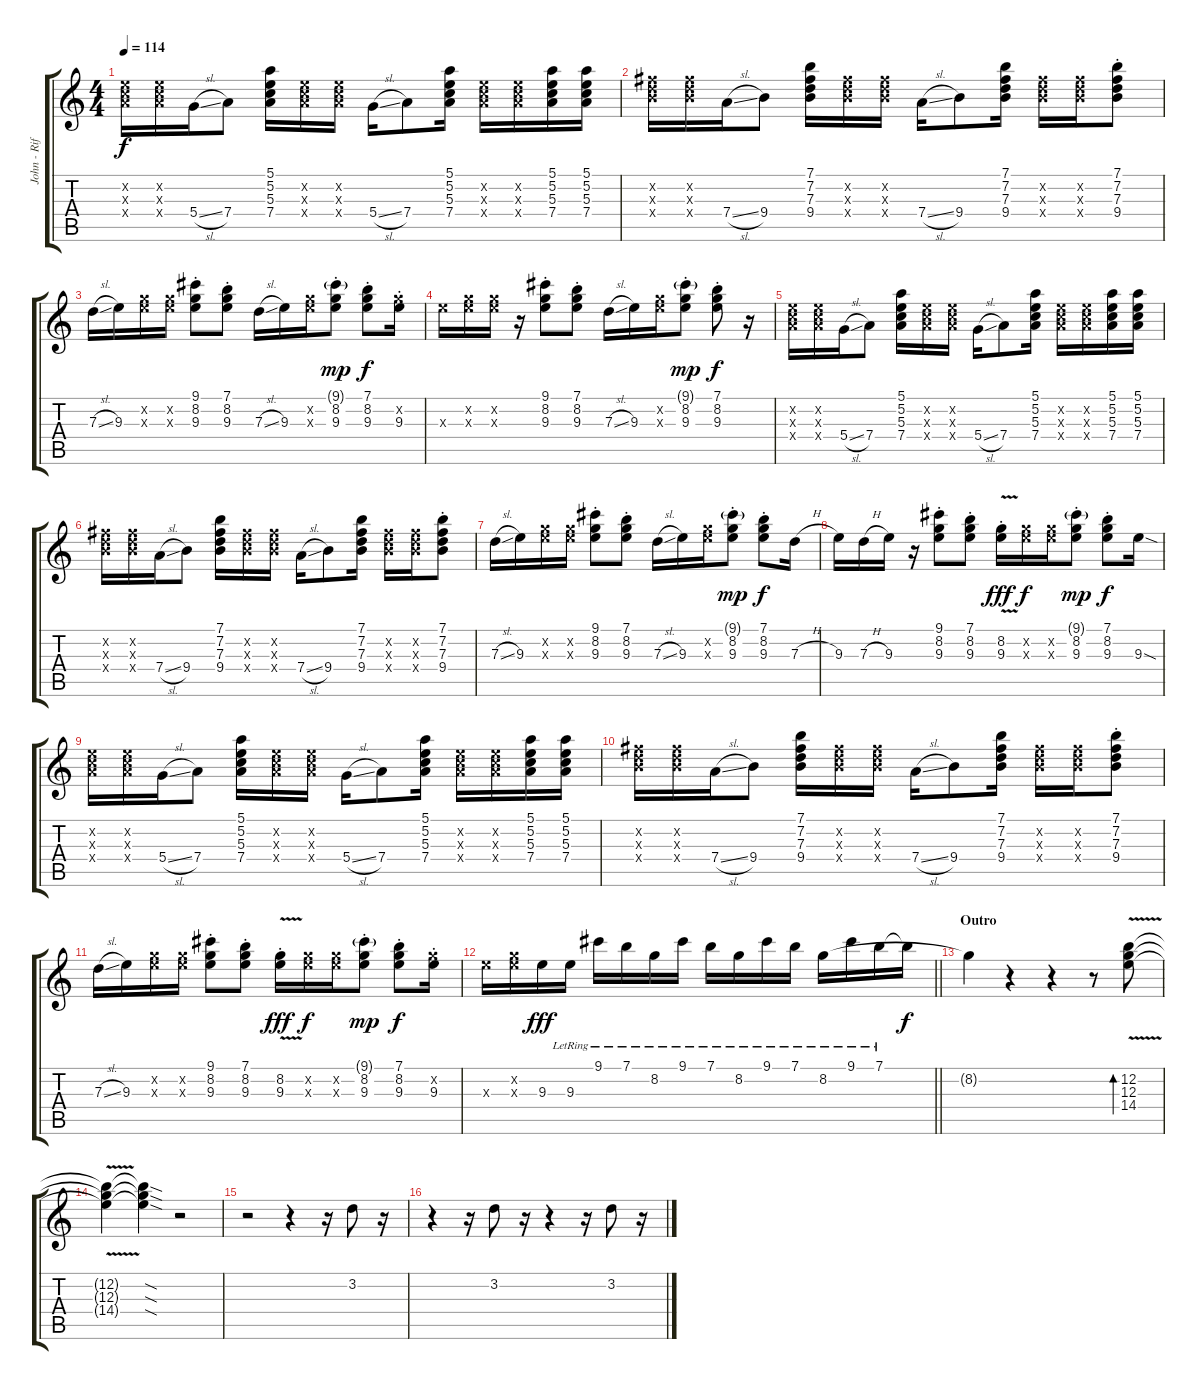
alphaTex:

\track ("John - Riff Guitar (Clean)" "John - Rif") {instrument electricguitarclean}
\staff {score tabs}
\tuning (E4 B3 G3 D3 A2 E2) {hide}
\ts (4 4)
\tempo 114
\clef g2
\ks c
(5.2{x} 5.3{x} 7.4{x}).16{dy f} (5.2{x} 5.3{x} 7.4{x}).16 5.4{sl}.16 7.4.8 (5.1 5.2 5.3 7.4).16 (5.2{x} 5.3{x} 7.4{x}).16 (5.2{x} 5.3{x} 7.4{x}).16 5.4{sl}.16 7.4.8 (5.1 5.2 5.3 7.4).16 (5.2{x} 5.3{x} 7.4{x}).16 (5.2{x} 5.3{x} 7.4{x}).16 (5.1 5.2 5.3 7.4).16 (5.1 5.2 5.3 7.4).16 |
(7.2{x} 7.3{x} 9.4{x}).16 (7.2{x} 7.3{x} 9.4{x}).16 7.4{sl}.16 9.4.8 (7.1 7.2 7.3 9.4).16 (7.2{x} 7.3{x} 9.4{x}).16 (7.2{x} 7.3{x} 9.4{x}).16 7.4{sl}.16 9.4.8 (7.1 7.2 7.3 9.4).16 (7.2{x} 7.3{x} 9.4{x}).16 (7.2{x} 7.3{x} 9.4{x}).16 (7.1{st} 7.2{st} 7.3{st} 9.4{st}).8 |
7.3{sl}.16 9.3.16 (8.2{x} 9.3{x}).16 (8.2{x} 9.3{x}).16 (9.1{st} 8.2{st} 9.3{st}).8 (7.1{st} 8.2{st} 9.3{st}).8 7.3{sl}.16 9.3.16 (8.2{x} 9.3{x}).16 (9.1{g st} 8.2{st} 9.3{st}).8{dy mp} (7.1{st} 8.2{st} 9.3{st}).8{dy f} (8.2{st x} 9.3{st}).16 |
9.3{x}.16 (8.2{x} 9.3{x}).16 (8.2{x} 9.3{x}).16 r.16 (9.1{st} 8.2{st} 9.3{st}).8 (7.1{st} 8.2{st} 9.3{st}).8 7.3{sl}.16 9.3.16 (8.2{x} 9.3{x}).16 (9.1{g st} 8.2{st} 9.3{st}).8{dy mp} (7.1{st} 8.2{st} 9.3{st}).8{dy f} r.16 |
(5.2{x} 5.3{x} 7.4{x}).16 (5.2{x} 5.3{x} 7.4{x}).16 5.4{sl}.16 7.4.8 (5.1 5.2 5.3 7.4).16 (5.2{x} 5.3{x} 7.4{x}).16 (5.2{x} 5.3{x} 7.4{x}).16 5.4{sl}.16 7.4.8 (5.1 5.2 5.3 7.4).16 (5.2{x} 5.3{x} 7.4{x}).16 (5.2{x} 5.3{x} 7.4{x}).16 (5.1 5.2 5.3 7.4).16 (5.1 5.2 5.3 7.4).16 |
(7.2{x} 7.3{x} 9.4{x}).16 (7.2{x} 7.3{x} 9.4{x}).16 7.4{sl}.16 9.4.8 (7.1 7.2 7.3 9.4).16 (7.2{x} 7.3{x} 9.4{x}).16 (7.2{x} 7.3{x} 9.4{x}).16 7.4{sl}.16 9.4.8 (7.1 7.2 7.3 9.4).16 (7.2{x} 7.3{x} 9.4{x}).16 (7.2{x} 7.3{x} 9.4{x}).16 (7.1{st} 7.2{st} 7.3{st} 9.4{st}).8 |
7.3{sl}.16 9.3.16 (8.2{x} 9.3{x}).16 (8.2{x} 9.3{x}).16 (9.1{st} 8.2{st} 9.3{st}).8 (7.1{st} 8.2{st} 9.3{st}).8 7.3{sl}.16 9.3.16 (8.2{x} 9.3{x}).16 (9.1{g st} 8.2{st} 9.3{st}).8{dy mp} (7.1{st} 8.2{st} 9.3{st}).8{dy f} 7.3{h}.16 |
9.3.16 7.3{h}.16 9.3.16 r.16 (9.1{st} 8.2{st} 9.3{st}).8 (7.1{st} 8.2{st} 9.3{st}).8 (8.2 9.3{v st}).16{dy fff} (8.2{x} 9.3{x}).16{dy f} (8.2{x} 9.3{x}).16 (9.1{g st} 8.2{st} 9.3{st}).8{dy mp} (7.1{st} 8.2{st} 9.3{st}).8{dy f} 9.3{sod}.16 |
(5.2{x} 5.3{x} 7.4{x}).16 (5.2{x} 5.3{x} 7.4{x}).16 5.4{sl}.16 7.4.8 (5.1 5.2 5.3 7.4).16 (5.2{x} 5.3{x} 7.4{x}).16 (5.2{x} 5.3{x} 7.4{x}).16 5.4{sl}.16 7.4.8 (5.1 5.2 5.3 7.4).16 (5.2{x} 5.3{x} 7.4{x}).16 (5.2{x} 5.3{x} 7.4{x}).16 (5.1 5.2 5.3 7.4).16 (5.1 5.2 5.3 7.4).16 |
(7.2{x} 7.3{x} 9.4{x}).16 (7.2{x} 7.3{x} 9.4{x}).16 7.4{sl}.16 9.4.8 (7.1 7.2 7.3 9.4).16 (7.2{x} 7.3{x} 9.4{x}).16 (7.2{x} 7.3{x} 9.4{x}).16 7.4{sl}.16 9.4.8 (7.1 7.2 7.3 9.4).16 (7.2{x} 7.3{x} 9.4{x}).16 (7.2{x} 7.3{x} 9.4{x}).16 (7.1{st} 7.2{st} 7.3{st} 9.4{st}).8 |
7.3{sl}.16 9.3.16 (8.2{x} 9.3{x}).16 (8.2{x} 9.3{x}).16 (9.1{st} 8.2{st} 9.3{st}).8 (7.1{st} 8.2{st} 9.3{st}).8 (8.2 9.3{v st}).16{dy fff} (8.2{x} 9.3{x}).16{dy f} (8.2{x} 9.3{x}).16 (9.1{g st} 8.2{st} 9.3{st}).8{dy mp} (7.1{st} 8.2{st} 9.3{st}).8{dy f} (8.2{st x} 9.3{st}).16 |
\barLineRight lightlight
9.3{x}.16 (8.2{x} 9.3{x}).16 9.3.16{dy fff} 9.3{lr}.16 9.1{lr}.16 7.1{lr}.16 8.2{lr}.16 9.1{lr}.16 7.1{lr}.16 8.2{lr}.16 9.1{lr}.16 7.1{lr}.16 8.2{lr}.16 9.1{lr}.16 7.1{lr}.16 7.1{t}.16{dy f} |
\section ("" "Outro")
8.2{t}.4 r.4 r.4 r.8 (12.2{v} 12.3{v} 14.4{v}).8{bd 240} |
(12.2{t} 12.3{t} 14.4{t}).4 (12.2{sod t} 12.3{sod t} 14.4{sod t}).4 r.2 |
r.2 r.4 r.16 3.2.8 r.16 |
r.4 r.16 3.2.8 r.16 r.4 r.16 3.2.8 r.16
